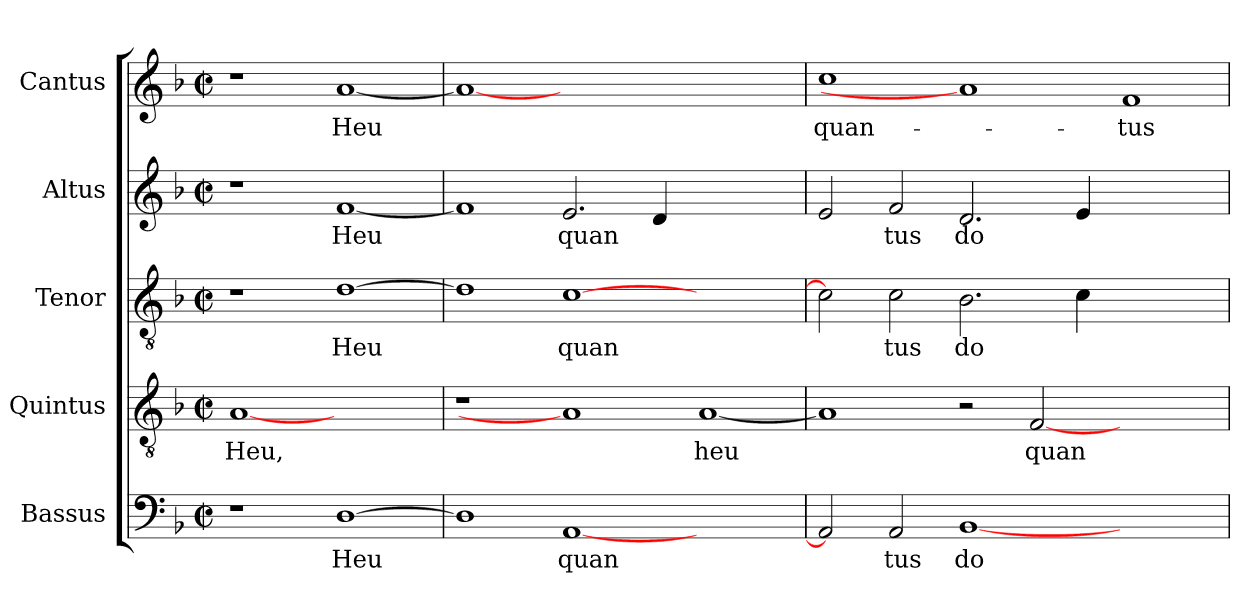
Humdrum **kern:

**kern	**text	**kern	**text	**kern	**text	**kern	**text	**kern	**text
*part5	*part5	*part4	*part4	*part3	*part3	*part2	*part2	*part1	*part1
*staff5	*staff5	*staff4	*staff4	*staff3	*staff3	*staff2	*staff2	*staff1	*staff1
*I"Bassus	*	*I"Quintus	*	*I"Tenor	*	*I"Altus	*	*I"Cantus	*
!!LO:PB:g=z
*stria5	*	*stria5	*	*stria5	*	*stria5	*	*stria5	*
*clefF4	*	*clefGv2	*	*clefGv2	*	*clefG2	*	*clefG2	*
*k[b-]	*	*k[b-]	*	*k[b-]	*	*k[b-]	*	*k[b-]	*
*F:	*	*F:	*	*F:	*	*F:	*	*F:	*
*M2/2	*	*M2/2	*	*M2/2	*	*M2/2	*	*M2/2	*
*met(c|)	*	*met(c|)	*	*met(c|)	*	*met(c|)	*	*met(c|)	*
=1	=1	=1	=1	=1	=1	=1	=1	=1	=1
!	!	!	!LO:LY:b:cj	!	!	!	!	!	!
1r	.	[1A	Heu,	1r	.	1r	.	1r	.
!	!LO:LY:b	!	!	!	!LO:LY:b	!	!LO:LY:b	!	!LO:LY:b
[>1D	Heu	1ryy	.	[>1d	Heu	[<1f	Heu	[<1a	Heu
=2	=2	=2	=2	=2	=2	=2	=2	=2	=2
!	!LO:LY:b	!	!	!	!LO:LY:b	!	!LO:LY:b	!	!LO:LY:b
1D]	.	1r	.	1d]	.	1f]	.	1a_	.
!	!LO:LY:b	!	!	!	!LO:LY:b	!	!LO:LY:b	!	!
[<1AA	quan	1A]	.	[>1c	quan	2.e/	quan	0ryy	.
!	!	!	!	!	!	!	!LO:LY:b	!	!
.	.	.	.	.	.	4d/	.	.	.
!	!	!	!LO:LY:b:cj	!	!	!	!	!	!
1ryy	.	[<1A	heu	1ryy	.	1ryy	.	.	.
=3	=3	=3	=3	=3	=3	=3	=3	=3	=3
!	!LO:LY:b	!	!LO:LY:b:cj	!	!LO:LY:b	!	!LO:LY:b	!	!LO:LY:b
2AA/]	.	1A]	.	2c\]	.	2e/	.	1cc	quan-
!	!LO:LY:b	!	!	!	!LO:LY:b	!	!LO:LY:b	!	!
2AA/	tus	.	.	2c\	tus	2f/	tus	.	.
!	!LO:LY:b	!	!	!	!LO:LY:b	!	!LO:LY:b	!	!
[<1BB-	do	2r	.	2.B-\	do	2.d/	do	1a]	.
!	!	!	!LO:LY:b:cj	!	!	!	!	!	!
.	.	[<2F/	quan	.	.	.	.	.	.
!	!	!	!	!	!LO:LY:b	!	!LO:LY:b	!	!
.	.	.	.	4c\	.	4e/	.	.	.
!	!	!	!	!	!	!	!	!	!LO:LY:b
1ryy	.	1ryy	.	1ryy	.	1ryy	.	1f	-tus
=	=	=	=	=	=	=	=	=	=
*-	*-	*-	*-	*-	*-	*-	*-	*-	*-
